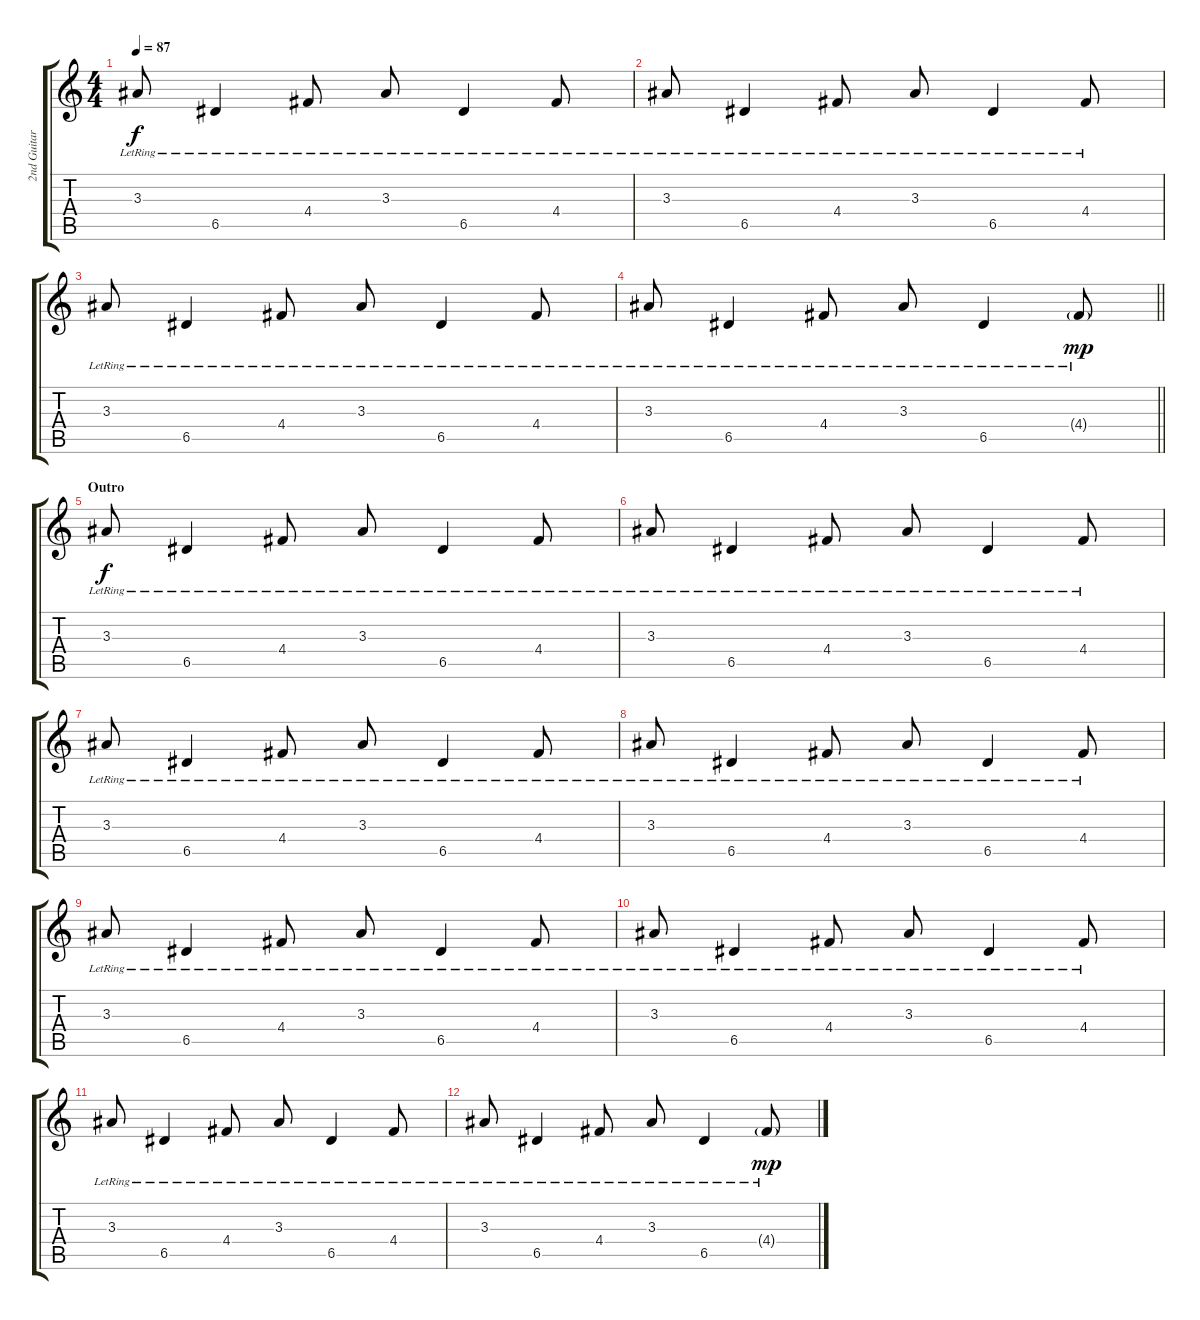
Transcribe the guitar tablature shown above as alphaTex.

\track ("2nd Guitar (tremolo fx)" "2nd Guitar") {instrument electricguitarclean}
\staff {score tabs}
\tuning (E4 B3 G3 D3 A2 E2) {hide}
\ts (4 4)
\tempo 87
\clef g2
\ks c
3.3{lr}.8{dy f} 6.5{lr}.4 4.4{lr}.8 3.3{lr}.8 6.5{lr}.4 4.4{lr}.8 |
3.3{lr}.8 6.5{lr}.4 4.4{lr}.8 3.3{lr}.8 6.5{lr}.4 4.4{lr}.8 |
3.3{lr}.8 6.5{lr}.4 4.4{lr}.8 3.3{lr}.8 6.5{lr}.4 4.4{lr}.8 |
\barLineRight lightlight
3.3{lr}.8 6.5{lr}.4 4.4{lr}.8 3.3{lr}.8 6.5{lr}.4 4.4{g lr}.8{dy mp} |
\section ("" "Outro")
3.3{lr}.8{dy f volume 9} 6.5{lr}.4 4.4{lr}.8 3.3{lr}.8 6.5{lr}.4 4.4{lr}.8 |
3.3{lr}.8 6.5{lr}.4 4.4{lr}.8 3.3{lr}.8 6.5{lr}.4 4.4{lr}.8 |
3.3{lr}.8 6.5{lr}.4 4.4{lr}.8 3.3{lr}.8 6.5{lr}.4 4.4{lr}.8 |
3.3{lr}.8 6.5{lr}.4 4.4{lr}.8 3.3{lr}.8 6.5{lr}.4 4.4{lr}.8 |
3.3{lr}.8 6.5{lr}.4 4.4{lr}.8 3.3{lr}.8 6.5{lr}.4 4.4{lr}.8 |
3.3{lr}.8 6.5{lr}.4 4.4{lr}.8 3.3{lr}.8 6.5{lr}.4 4.4{lr}.8 |
3.3{lr}.8 6.5{lr}.4 4.4{lr}.8 3.3{lr}.8 6.5{lr}.4 4.4{lr}.8 |
3.3{lr}.8 6.5{lr}.4 4.4{lr}.8 3.3{lr}.8 6.5{lr}.4 4.4{g lr}.8{dy mp}
